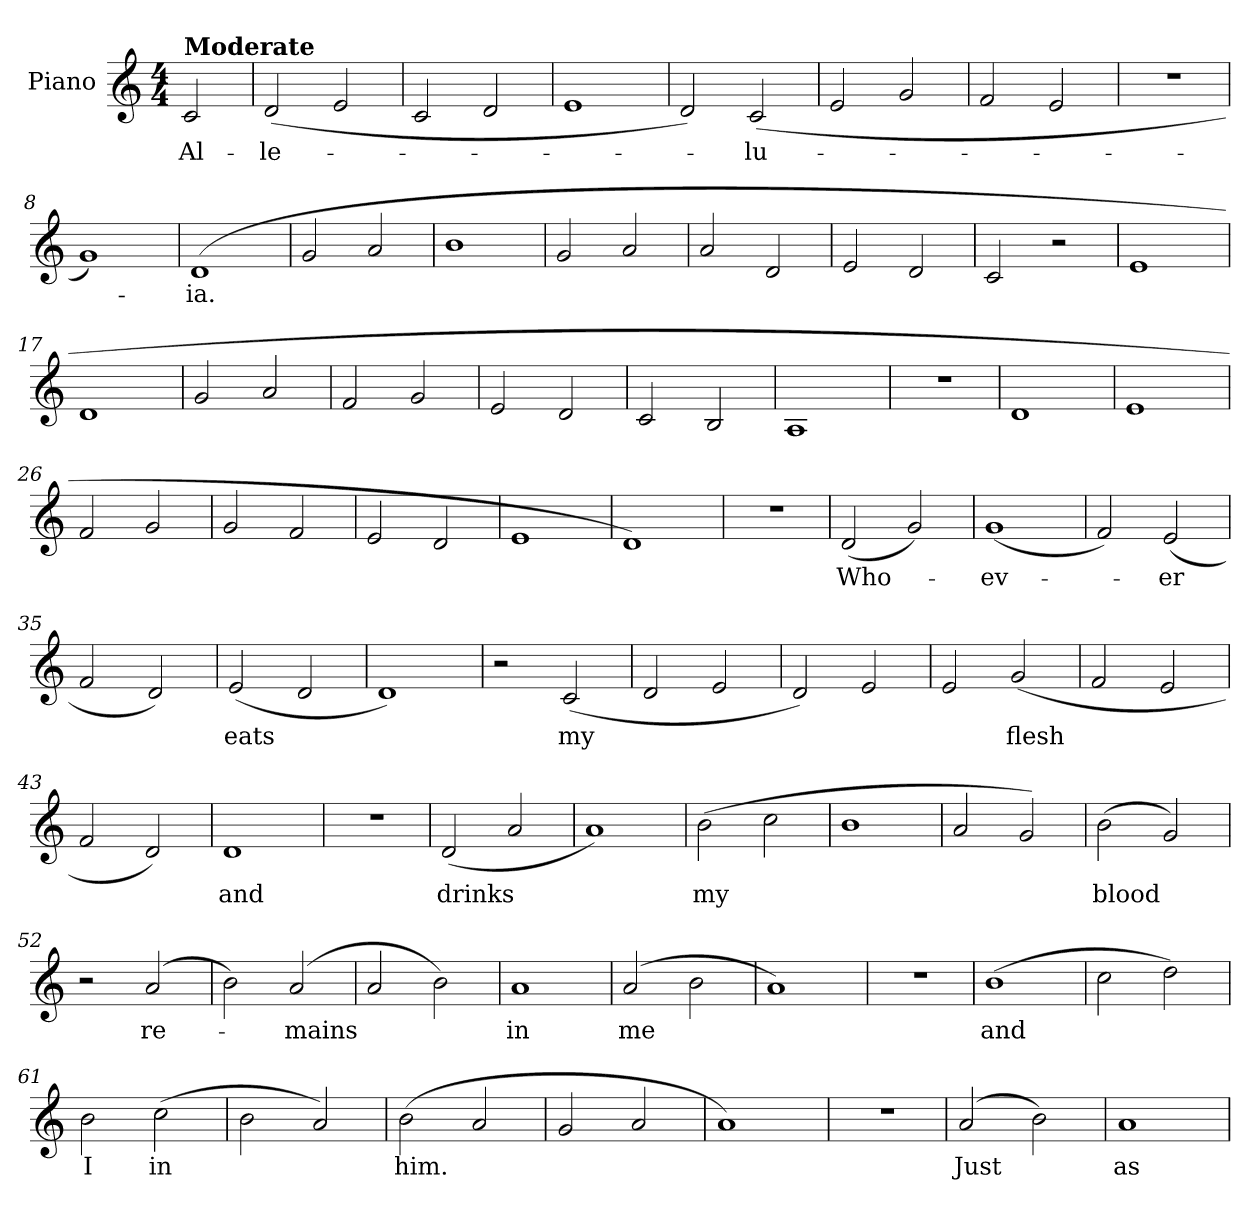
**kern	**text
*part1	*part1
*staff1	*staff1
*I"Piano	*
*I'Pno.	*
*clefG2	*
*k[]	*
*M4/4	*
*MM120	*
=	=
!LO:TX:a:B:t=Moderate	!
!	!LO:LY:b
2c/	Al-
=1	=1
!	!LO:LY:b
(>2d/	le-
2e/	.
=2	=2
2c/	.
2d/	.
=3	=3
1e	.
=4	=4
2d/)	.
!	!LO:LY:b
(>2c/	-lu-
=5	=5
2e/	.
2g/	.
=6	=6
2f/	.
2e/	.
=7	=7
1r	.
=8	=8
1g)	.
=9	=9
!	!LO:LY:b
(>1d	-ia.
=10	=10
2g/	.
2a/	.
=11	=11
1b	.
=12	=12
2g/	.
2a/	.
=13	=13
2a/	.
2d/	.
=14	=14
2e/	.
2d/	.
=15	=15
2c/	.
2r	.
=16	=16
1e	.
!!LO:LB:g=z
=17	=17
1d	.
=18	=18
2g/	.
2a/	.
=19	=19
2f/	.
2g/	.
=20	=20
2e/	.
2d/	.
=21	=21
2c/	.
2B/	.
=22	=22
1A	.
=23	=23
1r	.
=24	=24
1d	.
=25	=25
1e	.
=26	=26
2f/	.
2g/	.
=27	=27
2g/	.
2f/	.
=28	=28
2e/	.
2d/	.
=29	=29
1e	.
=30	=30
1d)	.
=31	=31
1r	.
=32	=32
!	!LO:LY:b
(>2d/	Who-
2g/)	.
=33	=33
!	!LO:LY:b
(<1g	-ev-
!!LO:LB:g=z
=34	=34
2f/)	.
!	!LO:LY:b
(>2e/	-er
=35	=35
2f/	.
2d/)	.
=36	=36
!	!LO:LY:b
(<2e/	eats
2d/	.
=37	=37
1d)	.
=38	=38
2r	.
!	!LO:LY:b
(>2c/	my
=39	=39
2d/	.
2e/	.
=40	=40
2d/)	.
2e/	.
=41	=41
2e/	.
!	!LO:LY:b
(<2g/	flesh
=42	=42
2f/	.
2e/	.
=43	=43
2f/	.
2d/)	.
=44	=44
!	!LO:LY:b
1d	and
=45	=45
1r	.
=46	=46
!	!LO:LY:b
(>2d/	drinks
2a/	.
=47	=47
1a)	.
=48	=48
!	!LO:LY:b
(>2b\	my
2cc\	.
=49	=49
1b	.
!!LO:LB:g=z
=50	=50
2a/	.
2g/)	.
=51	=51
!	!LO:LY:b
(<2b\	blood
2g/)	.
=52	=52
2r	.
!	!LO:LY:b
(>2a/	re-
=53	=53
2b\)	.
!	!LO:LY:b
(>2a/	-mains
=54	=54
2a/	.
2b\)	.
=55	=55
!	!LO:LY:b
1a	in
=56	=56
!	!LO:LY:b
(>2a/	me
2b\	.
=57	=57
1a)	.
=58	=58
1r	.
=59	=59
!	!LO:LY:b
(>1b	and
=60	=60
2cc\	.
2dd\)	.
=61	=61
!	!LO:LY:b
2b\	I
!	!LO:LY:b
(<2cc\	in
=62	=62
2b\	.
2a/)	.
=63	=63
!	!LO:LY:b
(<2b\	him.
2a/	.
=64	=64
2g/	.
2a/	.
=65	=65
1a)	.
!!LO:LB:g=z
=66	=66
1r	.
=67	=67
!	!LO:LY:b
(>2a/	Just
2b\)	.
=68	=68
!	!LO:LY:b
1a	as
=	=
*-	*-
